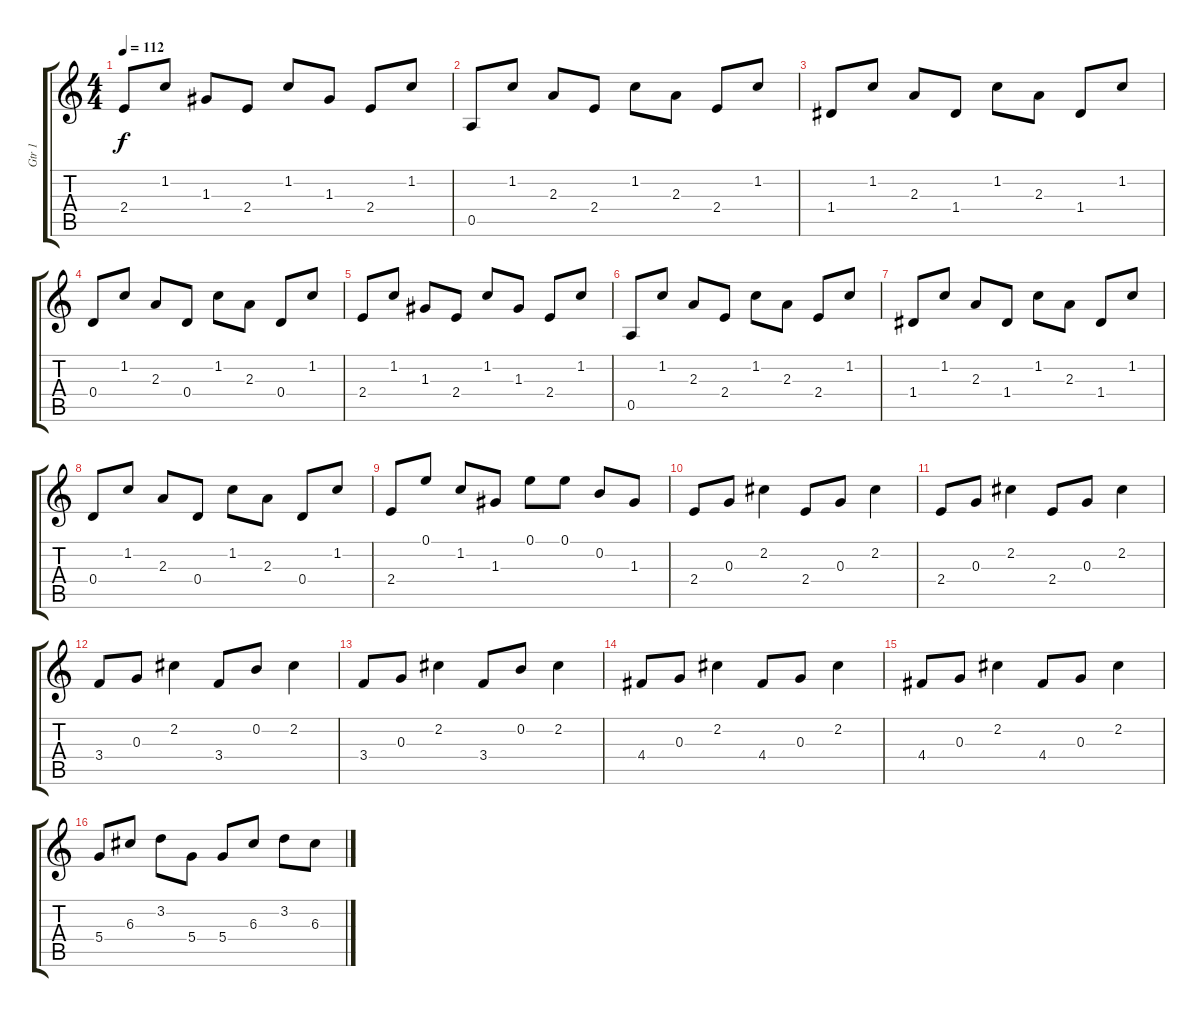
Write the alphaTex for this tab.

\track ("Gtr 1" "Gtr 1") {instrument distortionguitar}
\staff {score tabs}
\tuning (E4 B3 G3 D3 A2 E2) {hide}
\ts (4 4)
\tempo 112
\clef g2
\ks c
2.4.8{dy f} 1.2.8 1.3.8 2.4.8 1.2.8 1.3.8 2.4.8 1.2.8 |
0.5.8 1.2.8 2.3.8 2.4.8 1.2.8 2.3.8 2.4.8 1.2.8 |
1.4.8 1.2.8 2.3.8 1.4.8 1.2.8 2.3.8 1.4.8 1.2.8 |
0.4.8 1.2.8 2.3.8 0.4.8 1.2.8 2.3.8 0.4.8 1.2.8 |
2.4.8 1.2.8 1.3.8 2.4.8 1.2.8 1.3.8 2.4.8 1.2.8 |
0.5.8 1.2.8 2.3.8 2.4.8 1.2.8 2.3.8 2.4.8 1.2.8 |
1.4.8 1.2.8 2.3.8 1.4.8 1.2.8 2.3.8 1.4.8 1.2.8 |
0.4.8 1.2.8 2.3.8 0.4.8 1.2.8 2.3.8 0.4.8 1.2.8 |
2.4.8 0.1.8 1.2.8 1.3.8 0.1.8 0.1.8 0.2.8 1.3.8 |
2.4.8 0.3.8 2.2.4 2.4.8 0.3.8 2.2.4 |
2.4.8 0.3.8 2.2.4 2.4.8 0.3.8 2.2.4 |
3.4.8 0.3.8 2.2.4 3.4.8 0.2.8 2.2.4 |
3.4.8 0.3.8 2.2.4 3.4.8 0.2.8 2.2.4 |
4.4.8 0.3.8 2.2.4 4.4.8 0.3.8 2.2.4 |
4.4.8 0.3.8 2.2.4 4.4.8 0.3.8 2.2.4 |
5.4.8 6.3.8 3.2.8 5.4.8 5.4.8 6.3.8 3.2.8 6.3.8
